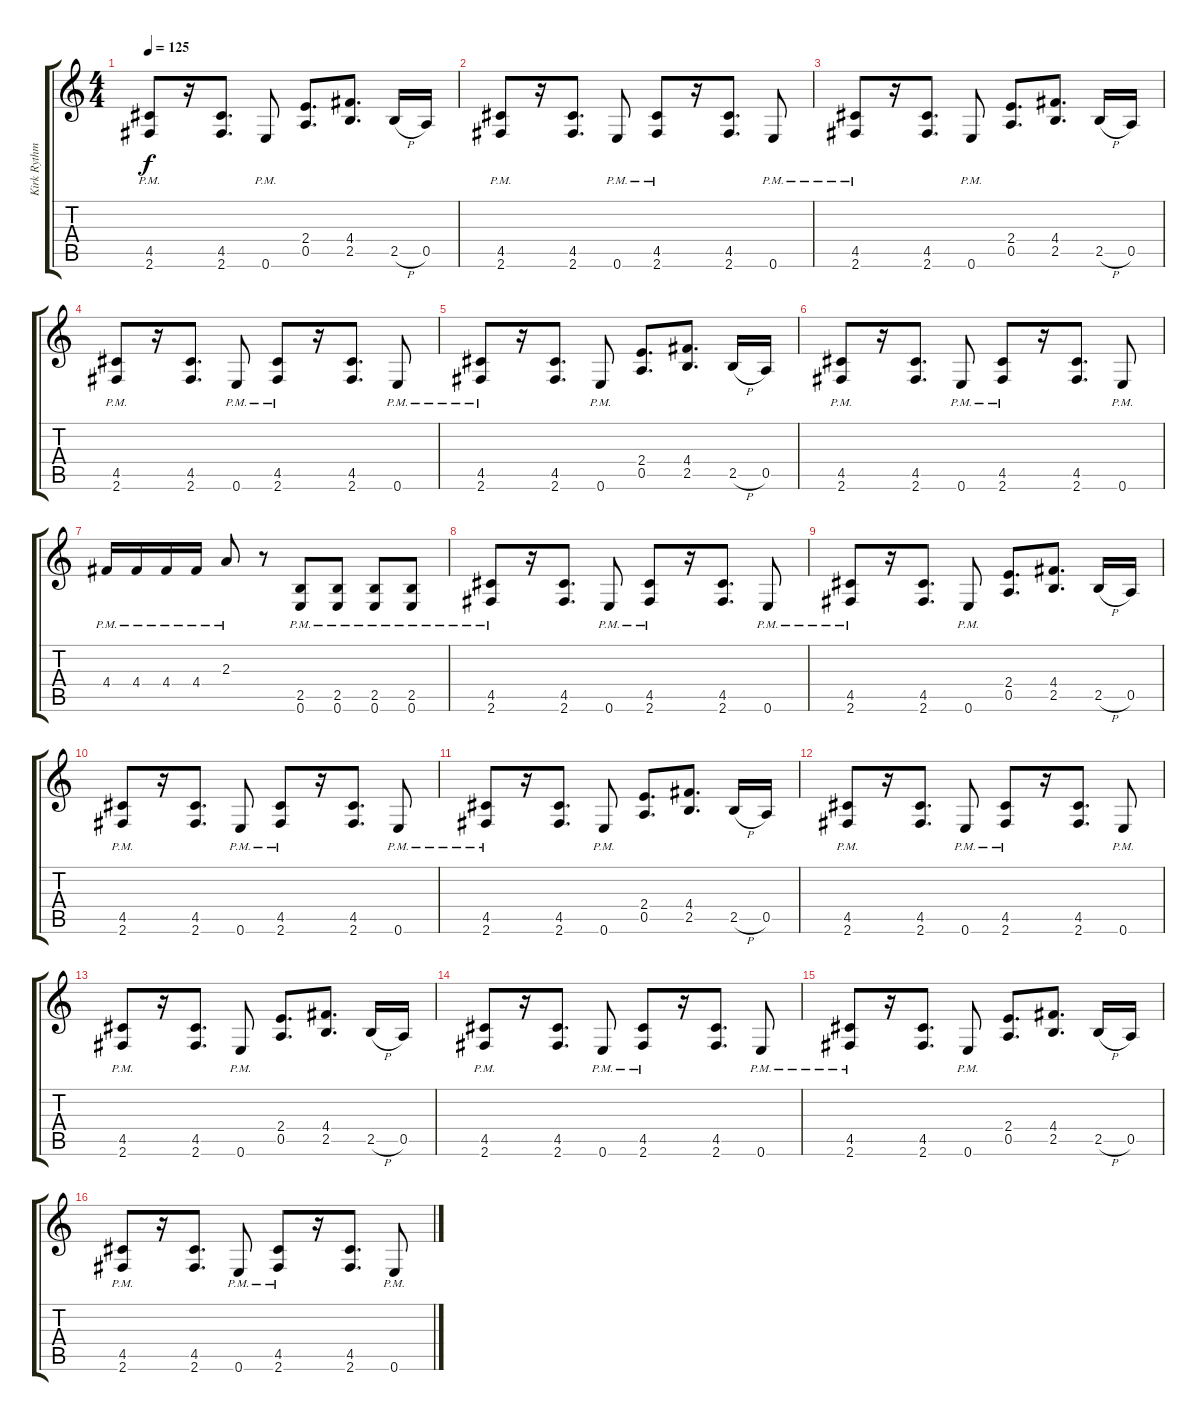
\track ("Kirk Rythm" "Kirk Rythm") {instrument distortionguitar}
\staff {score tabs}
\tuning (E4 B3 G3 D3 A2 E2) {hide}
\ts (4 4)
\tempo 125
\clef g2
\ks c
(4.5{pm} 2.6{pm}).8{dy f} r.16 (4.5 2.6).8{d} 0.6{pm}.8 (2.4 0.5).8{d} (4.4 2.5).8{d} 2.5{h}.16 0.5.16 |
(4.5{pm} 2.6{pm}).8 r.16 (4.5 2.6).8{d} 0.6{pm}.8 (4.5{pm} 2.6{pm}).8 r.16 (4.5 2.6).8{d} 0.6{pm}.8 |
(4.5{pm} 2.6{pm}).8 r.16 (4.5 2.6).8{d} 0.6{pm}.8 (2.4 0.5).8{d} (4.4 2.5).8{d} 2.5{h}.16 0.5.16 |
(4.5{pm} 2.6{pm}).8 r.16 (4.5 2.6).8{d} 0.6{pm}.8 (4.5{pm} 2.6{pm}).8 r.16 (4.5 2.6).8{d} 0.6{pm}.8 |
(4.5{pm} 2.6{pm}).8 r.16 (4.5 2.6).8{d} 0.6{pm}.8 (2.4 0.5).8{d} (4.4 2.5).8{d} 2.5{h}.16 0.5.16 |
(4.5{pm} 2.6{pm}).8 r.16 (4.5 2.6).8{d} 0.6{pm}.8 (4.5{pm} 2.6{pm}).8 r.16 (4.5 2.6).8{d} 0.6{pm}.8 |
4.4{pm}.16 4.4{pm}.16 4.4{pm}.16 4.4{pm}.16 2.3{pm}.8 r.8 (2.5{pm} 0.6{pm}).8 (2.5{pm} 0.6{pm}).8 (2.5{pm} 0.6{pm}).8 (2.5{pm} 0.6{pm}).8 |
(4.5{pm} 2.6{pm}).8 r.16 (4.5 2.6).8{d} 0.6{pm}.8 (4.5{pm} 2.6{pm}).8 r.16 (4.5 2.6).8{d} 0.6{pm}.8 |
(4.5{pm} 2.6{pm}).8 r.16 (4.5 2.6).8{d} 0.6{pm}.8 (2.4 0.5).8{d} (4.4 2.5).8{d} 2.5{h}.16 0.5.16 |
(4.5{pm} 2.6{pm}).8 r.16 (4.5 2.6).8{d} 0.6{pm}.8 (4.5{pm} 2.6{pm}).8 r.16 (4.5 2.6).8{d} 0.6{pm}.8 |
(4.5{pm} 2.6{pm}).8 r.16 (4.5 2.6).8{d} 0.6{pm}.8 (2.4 0.5).8{d} (4.4 2.5).8{d} 2.5{h}.16 0.5.16 |
(4.5{pm} 2.6{pm}).8 r.16 (4.5 2.6).8{d} 0.6{pm}.8 (4.5{pm} 2.6{pm}).8 r.16 (4.5 2.6).8{d} 0.6{pm}.8 |
(4.5{pm} 2.6{pm}).8 r.16 (4.5 2.6).8{d} 0.6{pm}.8 (2.4 0.5).8{d} (4.4 2.5).8{d} 2.5{h}.16 0.5.16 |
(4.5{pm} 2.6{pm}).8 r.16 (4.5 2.6).8{d} 0.6{pm}.8 (4.5{pm} 2.6{pm}).8 r.16 (4.5 2.6).8{d} 0.6{pm}.8 |
(4.5{pm} 2.6{pm}).8 r.16 (4.5 2.6).8{d} 0.6{pm}.8 (2.4 0.5).8{d} (4.4 2.5).8{d} 2.5{h}.16 0.5.16 |
(4.5{pm} 2.6{pm}).8 r.16 (4.5 2.6).8{d} 0.6{pm}.8 (4.5{pm} 2.6{pm}).8 r.16 (4.5 2.6).8{d} 0.6{pm}.8
